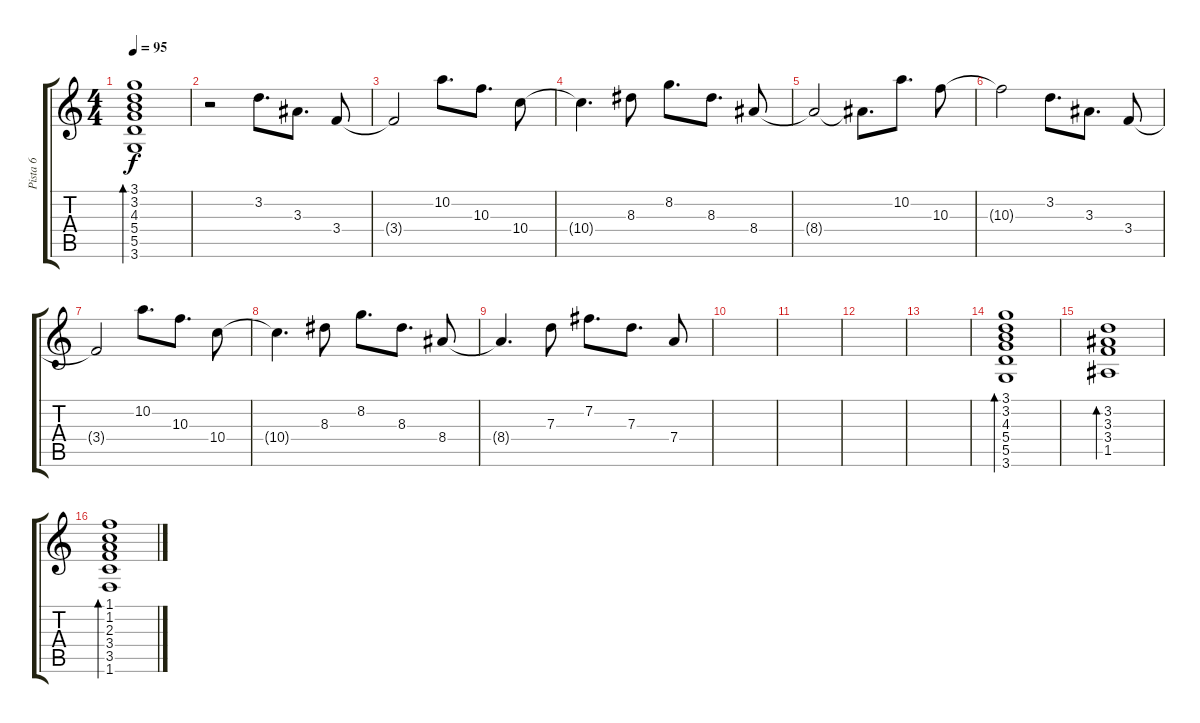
\track ("Pista 6" "Pista 6") {instrument electricguitarclean}
\staff {score tabs}
\tuning (E4 B3 G3 D3 A2 E2) {hide}
\ts (4 4)
\tempo 95
\clef g2
\ks c
(3.1 3.2 4.3 5.4 5.5 3.6).1{bd 120 dy f} |
r.2{volume 16 balance 8} 3.2.8{d} 3.3.8{d} 3.4.8 |
3.4{t}.2 10.2.8{d} 10.3.8{d} 10.4.8 |
10.4{t}.4{d} 8.3.8 8.2.8{d} 8.3.8{d} 8.4.8 |
8.4{t}.2 8.4{t}.8{d} 10.2.8{d} 10.3.8 |
10.3{t}.2 3.2.8{d} 3.3.8{d} 3.4.8 |
3.4{t}.2 10.2.8{d} 10.3.8{d} 10.4.8 |
10.4{t}.4{d} 8.3.8 8.2.8{d} 8.3.8{d} 8.4.8 |
8.4{t}.4{d} 7.3.8 7.2.8{d} 7.3.8{d} 7.4.8 |
|
|
|
|
(3.1 3.2 4.3 5.4 5.5 3.6).1{bd 120 volume 12 balance 8} |
(3.2 3.3 3.4 1.5).1{bd 120} |
(1.1 1.2 2.3 3.4 3.5 1.6).1{bd 120}
